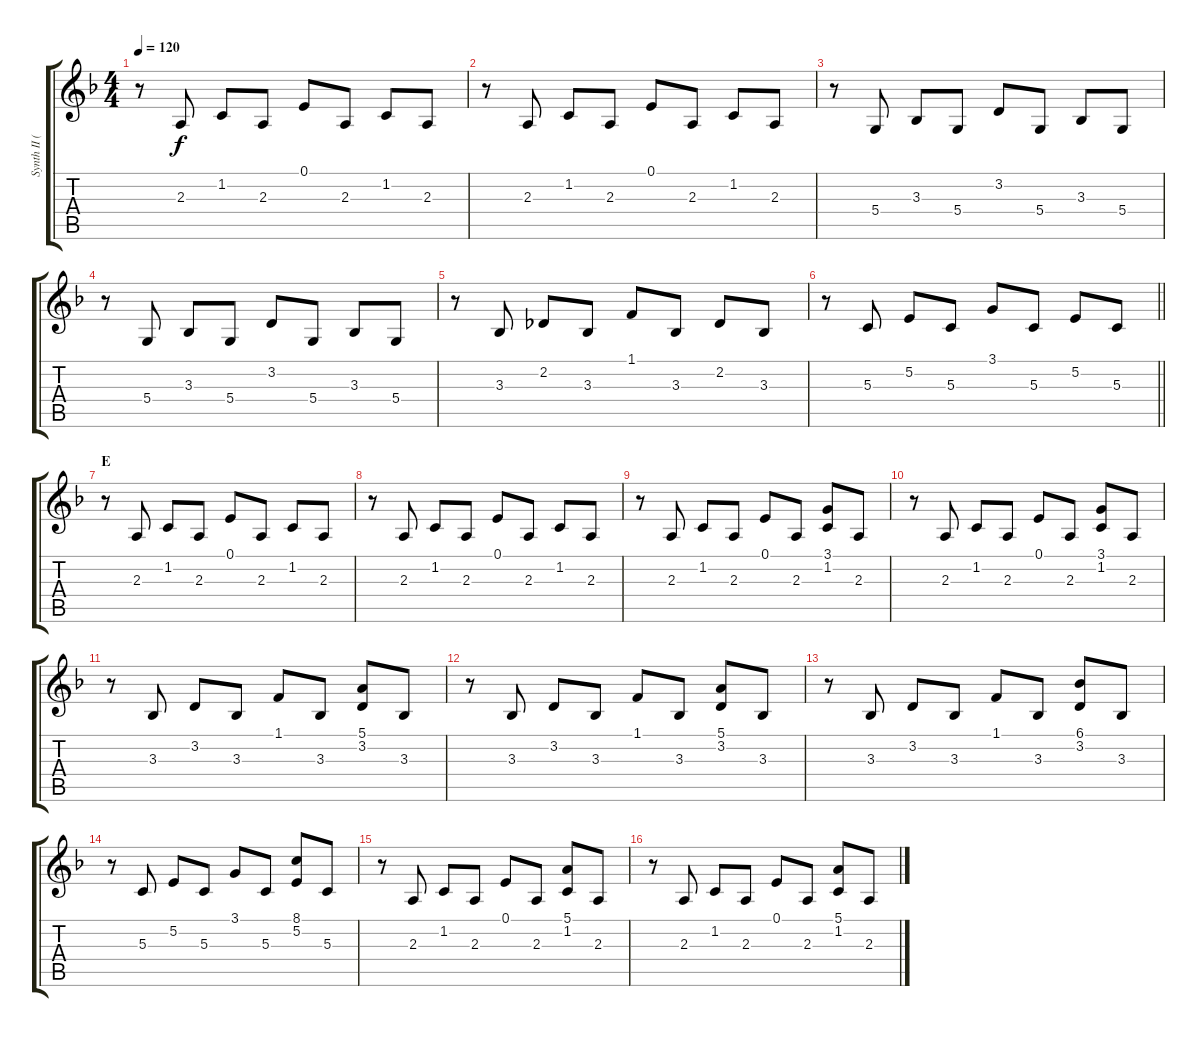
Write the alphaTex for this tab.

\track ("Synth II (Kotobuki Tsumugi)" "Synth II (") {instrument pad1newage}
\staff {score tabs}
\tuning (E4 B3 G3 D3 A2 E2) {hide}
\ts (4 4)
\tempo 120
\clef g2
\ks f
r.8{dy f} 2.3.8 1.2.8 2.3.8 0.1.8 2.3.8 1.2.8 2.3.8 |
r.8 2.3.8 1.2.8 2.3.8 0.1.8 2.3.8 1.2.8 2.3.8 |
r.8 5.4.8 3.3.8 5.4.8 3.2.8 5.4.8 3.3.8 5.4.8 |
r.8 5.4.8 3.3.8 5.4.8 3.2.8 5.4.8 3.3.8 5.4.8 |
r.8 3.3.8 2.2.8 3.3.8 1.1.8 3.3.8 2.2.8 3.3.8 |
\barLineRight lightlight
r.8 5.3.8 5.2.8 5.3.8 3.1.8 5.3.8 5.2.8 5.3.8 |
\section ("" "E")
r.8 2.3.8 1.2.8 2.3.8 0.1.8 2.3.8 1.2.8 2.3.8 |
r.8 2.3.8 1.2.8 2.3.8 0.1.8 2.3.8 1.2.8 2.3.8 |
r.8 2.3.8 1.2.8 2.3.8 0.1.8 2.3.8 (3.1 1.2).8 2.3.8 |
r.8 2.3.8 1.2.8 2.3.8 0.1.8 2.3.8 (3.1 1.2).8 2.3.8 |
r.8 3.3.8 3.2.8 3.3.8 1.1.8 3.3.8 (5.1 3.2).8 3.3.8 |
r.8 3.3.8 3.2.8 3.3.8 1.1.8 3.3.8 (5.1 3.2).8 3.3.8 |
r.8 3.3.8 3.2.8 3.3.8 1.1.8 3.3.8 (6.1 3.2).8 3.3.8 |
r.8 5.3.8 5.2.8 5.3.8 3.1.8 5.3.8 (8.1 5.2).8 5.3.8 |
r.8 2.3.8 1.2.8 2.3.8 0.1.8 2.3.8 (5.1 1.2).8 2.3.8 |
r.8 2.3.8 1.2.8 2.3.8 0.1.8 2.3.8 (5.1 1.2).8 2.3.8
